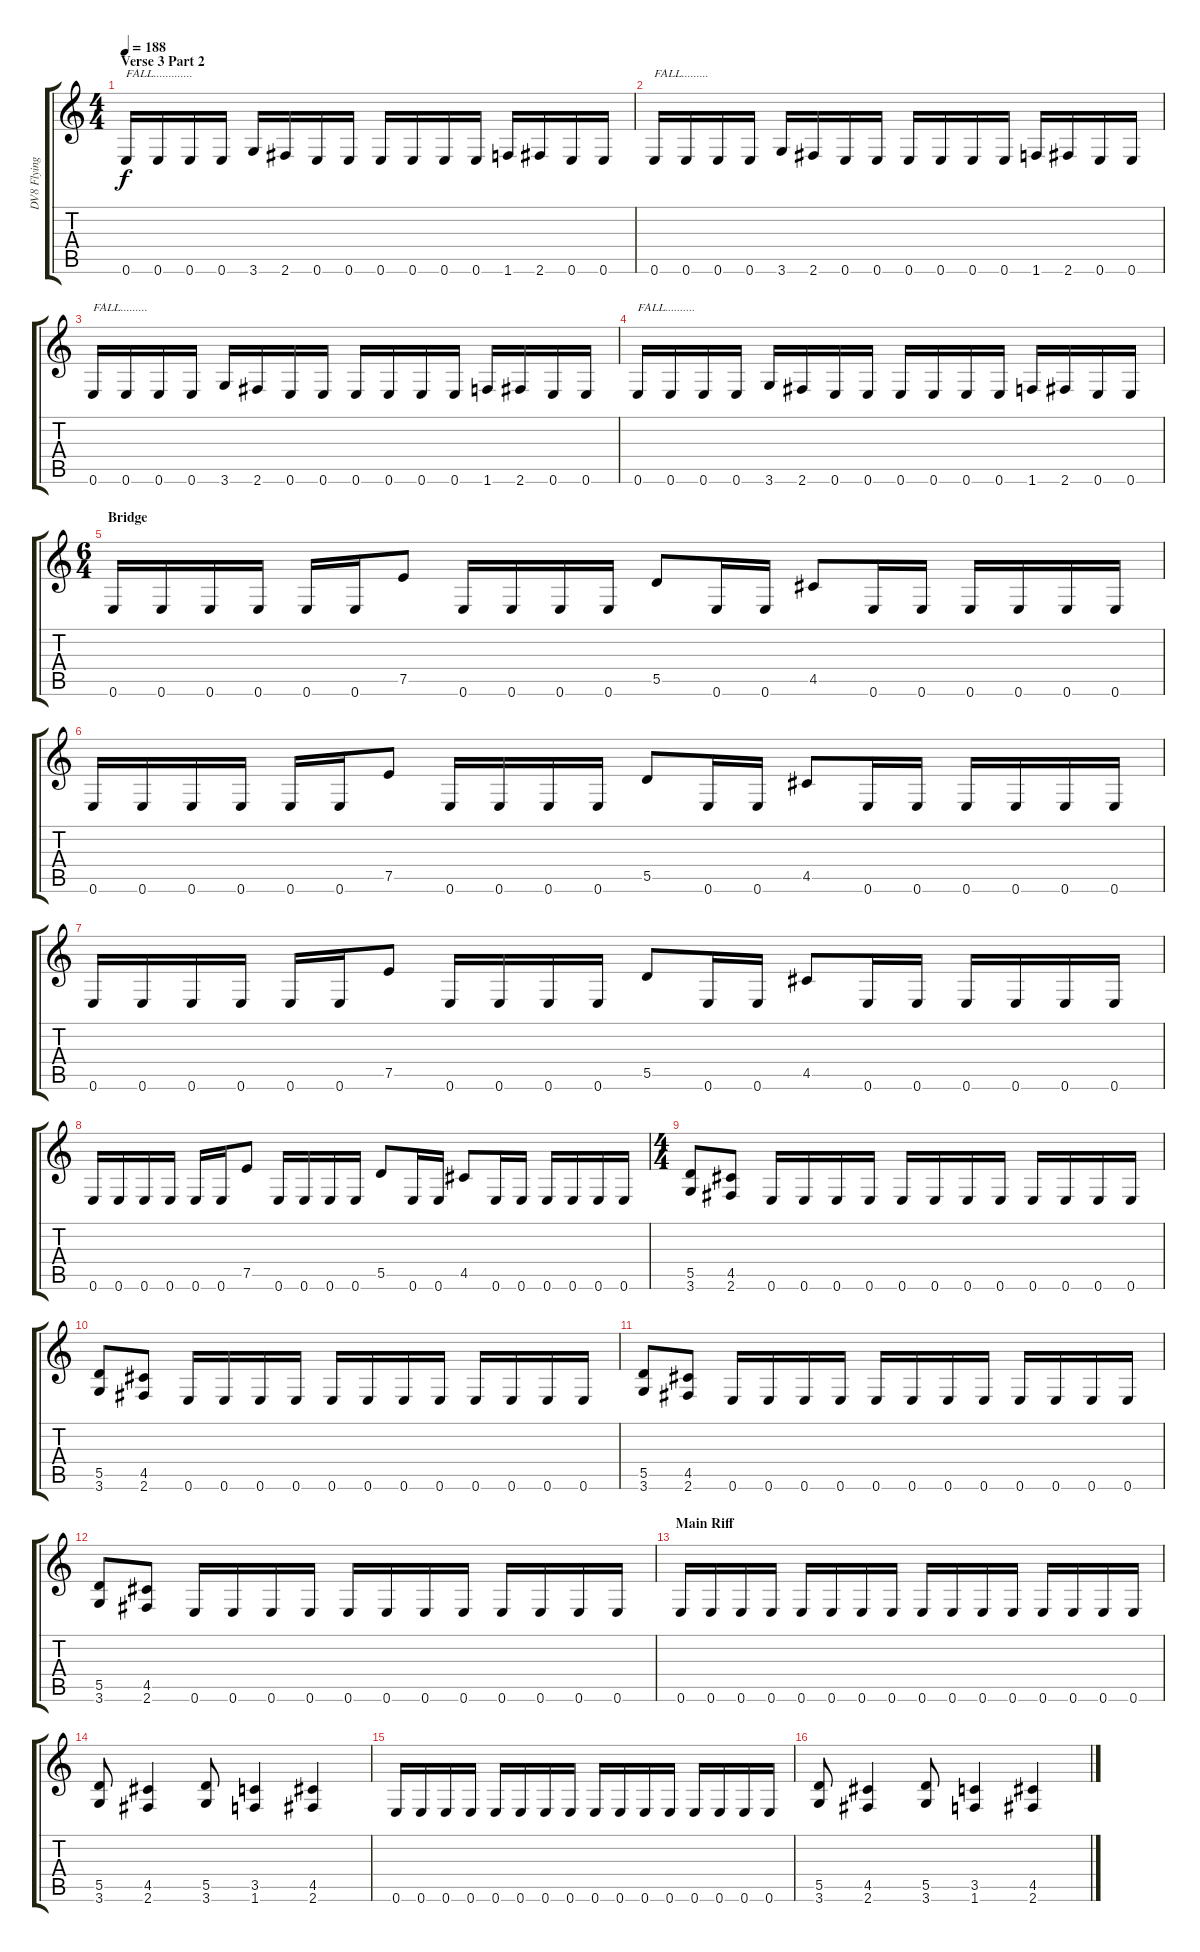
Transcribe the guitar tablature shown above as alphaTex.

\track ("DV8 Flying V ESP" "DV8 Flying") {instrument distortionguitar}
\staff {score tabs}
\tuning (E4 B3 G3 D3 A2 E2) {hide}
\ts (4 4)
\section ("" "Verse 3 Part 2")
\tempo 188
\clef g2
\ks c
0.6.16{txt "FALL............." dy f} 0.6.16 0.6.16 0.6.16 3.6.16 2.6.16 0.6.16 0.6.16 0.6.16 0.6.16 0.6.16 0.6.16 1.6.16 2.6.16 0.6.16 0.6.16 |
0.6.16{txt "FALL........."} 0.6.16 0.6.16 0.6.16 3.6.16 2.6.16 0.6.16 0.6.16 0.6.16 0.6.16 0.6.16 0.6.16 1.6.16 2.6.16 0.6.16 0.6.16 |
0.6.16{txt "FALL........."} 0.6.16 0.6.16 0.6.16 3.6.16 2.6.16 0.6.16 0.6.16 0.6.16 0.6.16 0.6.16 0.6.16 1.6.16 2.6.16 0.6.16 0.6.16 |
0.6.16{txt "FALL.........."} 0.6.16 0.6.16 0.6.16 3.6.16 2.6.16 0.6.16 0.6.16 0.6.16 0.6.16 0.6.16 0.6.16 1.6.16 2.6.16 0.6.16 0.6.16 |
\ts (6 4)
\section ("" "Bridge")
0.6.16 0.6.16 0.6.16 0.6.16 0.6.16 0.6.16 7.5.8 0.6.16 0.6.16 0.6.16 0.6.16 5.5.8 0.6.16 0.6.16 4.5.8 0.6.16 0.6.16 0.6.16 0.6.16 0.6.16 0.6.16 |
0.6.16 0.6.16 0.6.16 0.6.16 0.6.16 0.6.16 7.5.8 0.6.16 0.6.16 0.6.16 0.6.16 5.5.8 0.6.16 0.6.16 4.5.8 0.6.16 0.6.16 0.6.16 0.6.16 0.6.16 0.6.16 |
0.6.16 0.6.16 0.6.16 0.6.16 0.6.16 0.6.16 7.5.8 0.6.16 0.6.16 0.6.16 0.6.16 5.5.8 0.6.16 0.6.16 4.5.8 0.6.16 0.6.16 0.6.16 0.6.16 0.6.16 0.6.16 |
0.6.16 0.6.16 0.6.16 0.6.16 0.6.16 0.6.16 7.5.8 0.6.16 0.6.16 0.6.16 0.6.16 5.5.8 0.6.16 0.6.16 4.5.8 0.6.16 0.6.16 0.6.16 0.6.16 0.6.16 0.6.16 |
\ts (4 4)
(5.5 3.6).8 (4.5 2.6).8 0.6.16 0.6.16 0.6.16 0.6.16 0.6.16 0.6.16 0.6.16 0.6.16 0.6.16 0.6.16 0.6.16 0.6.16 |
(5.5 3.6).8 (4.5 2.6).8 0.6.16 0.6.16 0.6.16 0.6.16 0.6.16 0.6.16 0.6.16 0.6.16 0.6.16 0.6.16 0.6.16 0.6.16 |
(5.5 3.6).8 (4.5 2.6).8 0.6.16 0.6.16 0.6.16 0.6.16 0.6.16 0.6.16 0.6.16 0.6.16 0.6.16 0.6.16 0.6.16 0.6.16 |
(5.5 3.6).8 (4.5 2.6).8 0.6.16 0.6.16 0.6.16 0.6.16 0.6.16 0.6.16 0.6.16 0.6.16 0.6.16 0.6.16 0.6.16 0.6.16 |
\section ("" "Main Riff")
0.6.16 0.6.16 0.6.16 0.6.16 0.6.16 0.6.16 0.6.16 0.6.16 0.6.16 0.6.16 0.6.16 0.6.16 0.6.16 0.6.16 0.6.16 0.6.16 |
(5.5 3.6).8 (4.5 2.6).4 (5.5 3.6).8 (3.5 1.6).4 (4.5 2.6).4 |
0.6.16 0.6.16 0.6.16 0.6.16 0.6.16 0.6.16 0.6.16 0.6.16 0.6.16 0.6.16 0.6.16 0.6.16 0.6.16 0.6.16 0.6.16 0.6.16 |
(5.5 3.6).8 (4.5 2.6).4 (5.5 3.6).8 (3.5 1.6).4 (4.5 2.6).4
